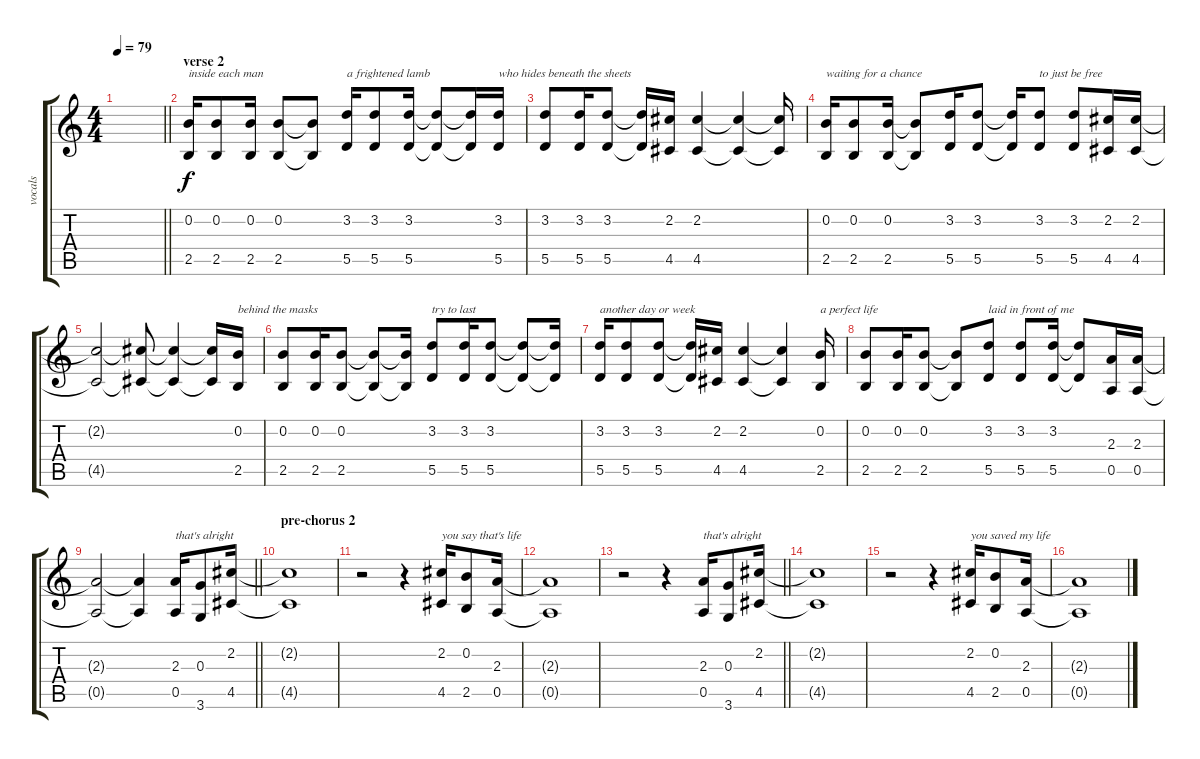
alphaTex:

\track ("vocals" "vocals") {instrument electricguitarjazz}
\staff {score tabs}
\tuning (E4 B3 G3 D3 A2 E2) {hide}
\ts (4 4)
\tempo 79
\clef g2
\barLineRight lightlight
\ks c
|
\section ("" "verse 2")
(0.2 2.5).16{txt "inside each man"} (0.2 2.5).8 (0.2 2.5).16 (0.2 2.5).8 (0.2{t} 2.5{t}).8 (3.2 5.5).16{txt "a frightened lamb"} (3.2 5.5).8 (3.2 5.5).16 (3.2{t} 5.5{t}).8 (3.2{t} 5.5{t}).16 (3.2 5.5).16{txt "who hides beneath the sheets"} |
(3.2 5.5).8 (3.2 5.5).16 (3.2 5.5).8 (3.2{t} 5.5{t}).16 (2.2 4.5).16 (2.2 4.5).4 (2.2{t} 4.5{t}).4 (2.2{t} 4.5{t}).16 |
(0.2 2.5).16{txt "waiting for a chance "} (0.2 2.5).8 (0.2 2.5).16 (0.2{t} 2.5{t}).8 (3.2 5.5).16 (3.2 5.5).8 (3.2{t} 5.5{t}).16 (3.2 5.5).8{txt "to just be free"} (3.2 5.5).8 (2.2 4.5).16 (2.2 4.5).16 |
(2.2{t} 4.5{t}).2 (2.2{t} 4.5{t}).8 (2.2{t} 4.5{t}).4 (2.2{t} 4.5{t}).16 (0.2 2.5).16{txt "behind the masks"} |
(0.2 2.5).8 (0.2 2.5).16 (0.2 2.5).8 (0.2{t} 2.5{t}).8 (0.2{t} 2.5{t}).16 (3.2 5.5).8{txt "try to last"} (3.2 5.5).16 (3.2 5.5).8 (3.2{t} 5.5{t}).8 (3.2{t} 5.5{t}).16 |
(3.2 5.5).16{txt "another day or week"} (3.2 5.5).8 (3.2 5.5).8 (3.2{t} 5.5{t}).16 (2.2 4.5).16 (2.2 4.5).4 (2.2{t} 4.5{t}).4 (0.2 2.5).16{txt "a perfect life"} |
(0.2 2.5).8 (0.2 2.5).16 (0.2 2.5).8 (0.2{t} 2.5{t}).8 (3.2 5.5).8{txt "laid in front of me"} (3.2 5.5).8 (3.2 5.5).16 (3.2{t} 5.5{t}).8 (2.3 0.5).16 (2.3 0.5).16 |
\barLineRight lightlight
(2.3{t} 0.5{t}).2 (2.3{t} 0.5{t}).4 (2.3 0.5).16{txt "that's alright"} (0.3 3.6).8 (2.2 4.5).16 |
\section ("" "pre-chorus 2")
(2.2{t} 4.5{t}).1 |
r.2 r.4 (2.2 4.5).16{txt "you say that's life"} (0.2 2.5).8 (2.3 0.5).16 |
(2.3{t} 0.5{t}).1 |
\barLineRight lightlight
r.2 r.4 (2.3 0.5).16{txt "that's alright"} (0.3 3.6).8 (2.2 4.5).16 |
(2.2{t} 4.5{t}).1 |
r.2 r.4 (2.2 4.5).16{txt "you saved my life"} (0.2 2.5).8 (2.3 0.5).16 |
(2.3{t} 0.5{t}).1
